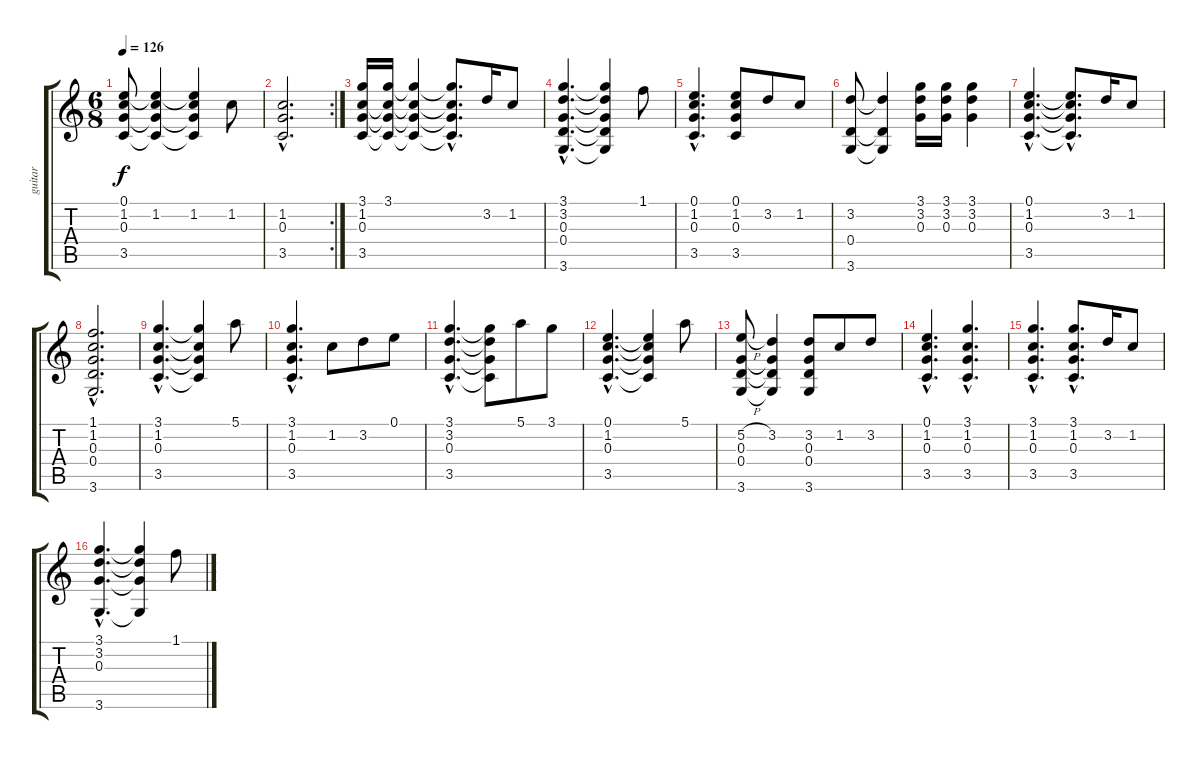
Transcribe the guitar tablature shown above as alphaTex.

\track ("guitar" "guitar") {instrument acousticguitarsteel}
\staff {score tabs}
\tuning (E4 B3 G3 D3 A2 E2) {hide}
\ts (6 8)
\tempo 126
\clef g2
\ks c
(0.1 1.2 0.3 3.5).8{dy f} (0.1{t} 1.2 0.3{t} 3.5{t}).4 (0.1{t} 1.2 0.3{t} 3.5{t}).4 1.2.8 |
\rc 2
(1.2{hac} 0.3{hac} 3.5{hac}).2{d} |
(3.1 1.2 0.3 3.5).16 (3.1 1.2{t} 0.3{t} 3.5{t}).16 (3.1{t} 1.2{t} 0.3{t} 3.5{t}).4 (3.1{hac t} 1.2{hac t} 0.3{hac t} 3.5{hac t}).8{d} 3.2.16 1.2.8 |
(3.1{hac} 3.2{hac} 0.3{hac} 0.4{hac} 3.6{hac}).4{d} (3.1{t} 3.2{t} 0.3{t} 0.4{t} 3.6{t}).4 1.1.8 |
(0.1{hac} 1.2{hac} 0.3{hac} 3.5{hac}).4{d} (0.1 1.2 0.3 3.5).8 3.2.8 1.2.8 |
(3.2 0.4 3.6).8 (3.2{t} 0.4{t} 3.6{t}).4 (3.1 3.2 0.3).16 (3.1 3.2 0.3).16 (3.1 3.2 0.3).4 |
(0.1{hac} 1.2{hac} 0.3{hac} 3.5{hac}).4{d} (0.1{hac t} 1.2{hac t} 0.3{hac t} 3.5{hac t}).8{d} 3.2.16 1.2.8 |
(1.1{hac} 1.2{hac} 0.3{hac} 0.4{hac} 3.6{hac}).2{d} |
(3.1{hac} 1.2{hac} 0.3{hac} 3.5{hac}).4{d} (3.1{t} 1.2{t} 0.3{t} 3.5{t}).4 5.1.8 |
(3.1{hac} 1.2{hac} 0.3{hac} 3.5{hac}).4{d} 1.2.8 3.2.8 0.1.8 |
(3.1{hac} 3.2{hac} 0.3{hac} 3.5{hac}).4{d} (3.1{t} 3.2{t} 0.3{t} 3.5{t}).8 5.1.8 3.1.8 |
(0.1{hac} 1.2{hac} 0.3{hac} 3.5{hac}).4{d} (0.1{t} 1.2{t} 0.3{t} 3.5{t}).4 5.1.8 |
(5.2{h} 0.3 0.4 3.6).8 (3.2 0.3{t} 0.4{t} 3.6{t}).4 (3.2 0.3 0.4 3.6).8 1.2.8 3.2.8 |
(0.1{hac} 1.2{hac} 0.3{hac} 3.5{hac}).4{d} (3.1{hac} 1.2{hac} 0.3{hac} 3.5{hac}).4{d} |
(3.1{hac} 1.2{hac} 0.3{hac} 3.5{hac}).4{d} (3.1{hac} 1.2{hac} 0.3{hac} 3.5{hac}).8{d} 3.2.16 1.2.8 |
(3.1{hac} 3.2{hac} 0.3{hac} 3.6{hac}).4{d} (3.1{t} 3.2{t} 0.3{t} 3.6{t}).4 1.1.8
